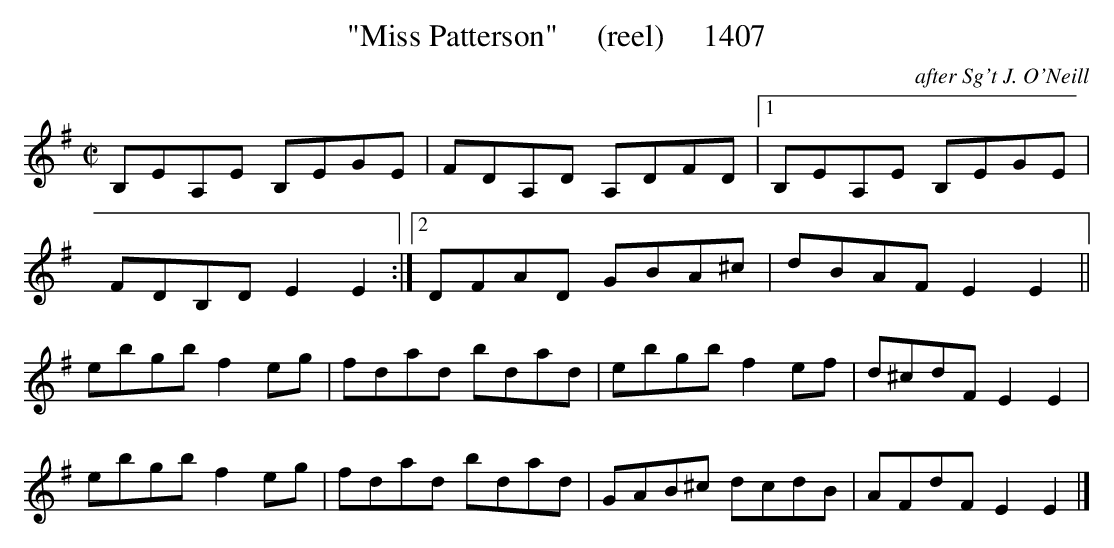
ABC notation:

X:1
T:"Miss Patterson"     (reel)     1407
C:after Sg't J. O'Neill
BRENNAN July 2003 (HTTP://WWW.SOSYOURMOM.COM)
M:C|
L:1/8
K:G
B,EA,E B,EGE|FDA,D A,DFD|[1B,EA,E B,EGE|
FDB,D E2E2:|[2DFAD GBA^c|dBAF E2E2||
ebgb f2eg|fdad bdad|ebgb f2ef|d^cdF E2E2|
ebgb f2eg|fdad bdad|GAB^c dcdB|AFdF E2E2|]
